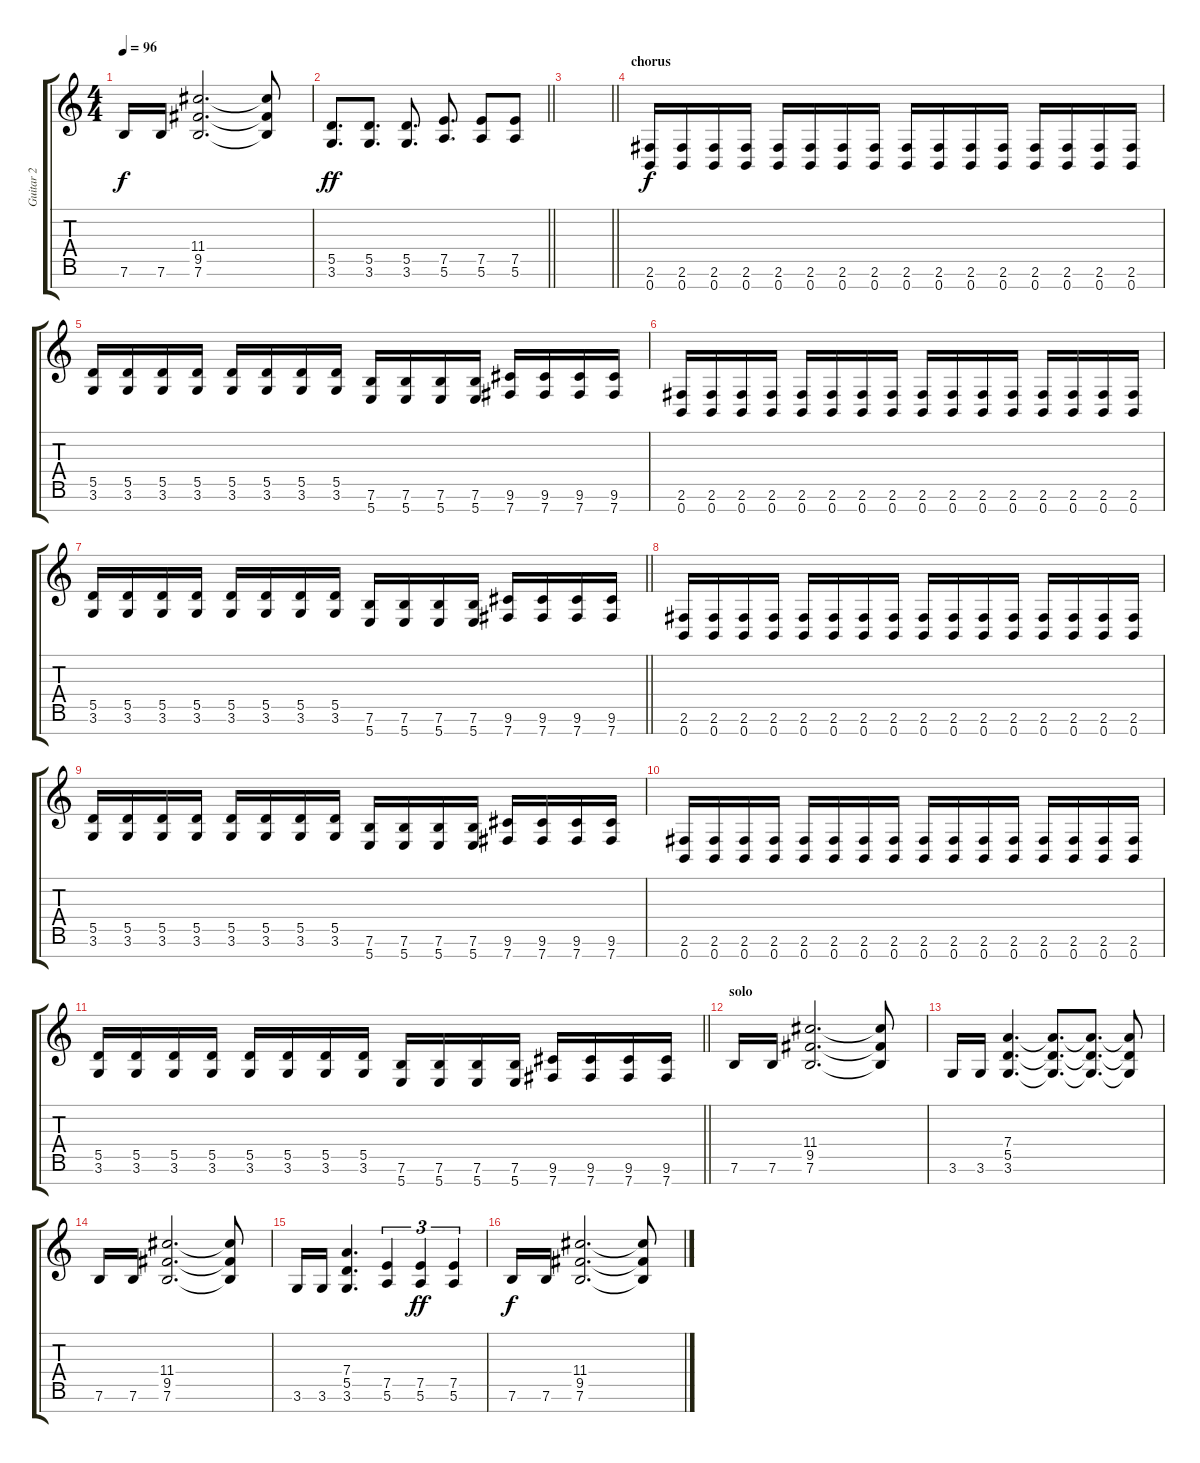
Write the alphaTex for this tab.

\track ("Guitar 2" "Guitar 2") {instrument overdrivenguitar}
\staff {score tabs}
\tuning (E4 B3 G3 D3 A2 E2 B1) {hide}
\ts (4 4)
\tempo 96
\clef g2
\ks c
7.6.16{dy f} 7.6.16 (11.4 9.5 7.6).2{d} (11.4{t} 9.5{t} 7.6{t}).8 |
\barLineRight lightlight
(5.5 3.6).8{d dy ff} (5.5 3.6).8{d} (5.5 3.6).8{d} (7.5 5.6).8{d} (7.5 5.6).8 (7.5 5.6).8 |
\barLineRight lightlight
|
\section ("" "chorus")
(2.6 0.7).16{dy f} (2.6 0.7).16 (2.6 0.7).16 (2.6 0.7).16 (2.6 0.7).16 (2.6 0.7).16 (2.6 0.7).16 (2.6 0.7).16 (2.6 0.7).16 (2.6 0.7).16 (2.6 0.7).16 (2.6 0.7).16 (2.6 0.7).16 (2.6 0.7).16 (2.6 0.7).16 (2.6 0.7).16 |
(5.5 3.6).16 (5.5 3.6).16 (5.5 3.6).16 (5.5 3.6).16 (5.5 3.6).16 (5.5 3.6).16 (5.5 3.6).16 (5.5 3.6).16 (7.6 5.7).16 (7.6 5.7).16 (7.6 5.7).16 (7.6 5.7).16 (9.6 7.7).16 (9.6 7.7).16 (9.6 7.7).16 (9.6 7.7).16 |
(2.6 0.7).16 (2.6 0.7).16 (2.6 0.7).16 (2.6 0.7).16 (2.6 0.7).16 (2.6 0.7).16 (2.6 0.7).16 (2.6 0.7).16 (2.6 0.7).16 (2.6 0.7).16 (2.6 0.7).16 (2.6 0.7).16 (2.6 0.7).16 (2.6 0.7).16 (2.6 0.7).16 (2.6 0.7).16 |
\barLineRight lightlight
(5.5 3.6).16 (5.5 3.6).16 (5.5 3.6).16 (5.5 3.6).16 (5.5 3.6).16 (5.5 3.6).16 (5.5 3.6).16 (5.5 3.6).16 (7.6 5.7).16 (7.6 5.7).16 (7.6 5.7).16 (7.6 5.7).16 (9.6 7.7).16 (9.6 7.7).16 (9.6 7.7).16 (9.6 7.7).16 |
(2.6 0.7).16 (2.6 0.7).16 (2.6 0.7).16 (2.6 0.7).16 (2.6 0.7).16 (2.6 0.7).16 (2.6 0.7).16 (2.6 0.7).16 (2.6 0.7).16 (2.6 0.7).16 (2.6 0.7).16 (2.6 0.7).16 (2.6 0.7).16 (2.6 0.7).16 (2.6 0.7).16 (2.6 0.7).16 |
(5.5 3.6).16 (5.5 3.6).16 (5.5 3.6).16 (5.5 3.6).16 (5.5 3.6).16 (5.5 3.6).16 (5.5 3.6).16 (5.5 3.6).16 (7.6 5.7).16 (7.6 5.7).16 (7.6 5.7).16 (7.6 5.7).16 (9.6 7.7).16 (9.6 7.7).16 (9.6 7.7).16 (9.6 7.7).16 |
(2.6 0.7).16 (2.6 0.7).16 (2.6 0.7).16 (2.6 0.7).16 (2.6 0.7).16 (2.6 0.7).16 (2.6 0.7).16 (2.6 0.7).16 (2.6 0.7).16 (2.6 0.7).16 (2.6 0.7).16 (2.6 0.7).16 (2.6 0.7).16 (2.6 0.7).16 (2.6 0.7).16 (2.6 0.7).16 |
\barLineRight lightlight
(5.5 3.6).16 (5.5 3.6).16 (5.5 3.6).16 (5.5 3.6).16 (5.5 3.6).16 (5.5 3.6).16 (5.5 3.6).16 (5.5 3.6).16 (7.6 5.7).16 (7.6 5.7).16 (7.6 5.7).16 (7.6 5.7).16 (9.6 7.7).16 (9.6 7.7).16 (9.6 7.7).16 (9.6 7.7).16 |
\section ("" "solo")
7.6.16 7.6.16 (11.4 9.5 7.6).2{d} (11.4{t} 9.5{t} 7.6{t}).8 |
3.6.16 3.6.16 (7.4 5.5 3.6).4{d} (7.4{t} 5.5{t} 3.6{t}).8{d} (7.4{t} 5.5{t} 3.6{t}).8{d} (7.4{t} 5.5{t} 3.6{t}).8 |
7.6.16 7.6.16 (11.4 9.5 7.6).2{d} (11.4{t} 9.5{t} 7.6{t}).8 |
3.6.16 3.6.16 (7.4 5.5 3.6).4{d} (7.5 5.6).4{tu (3 2)} (7.5 5.6).4{tu (3 2) dy ff} (7.5 5.6).4{tu (3 2)} |
7.6.16{dy f} 7.6.16 (11.4 9.5 7.6).2{d} (11.4{t} 9.5{t} 7.6{t}).8
